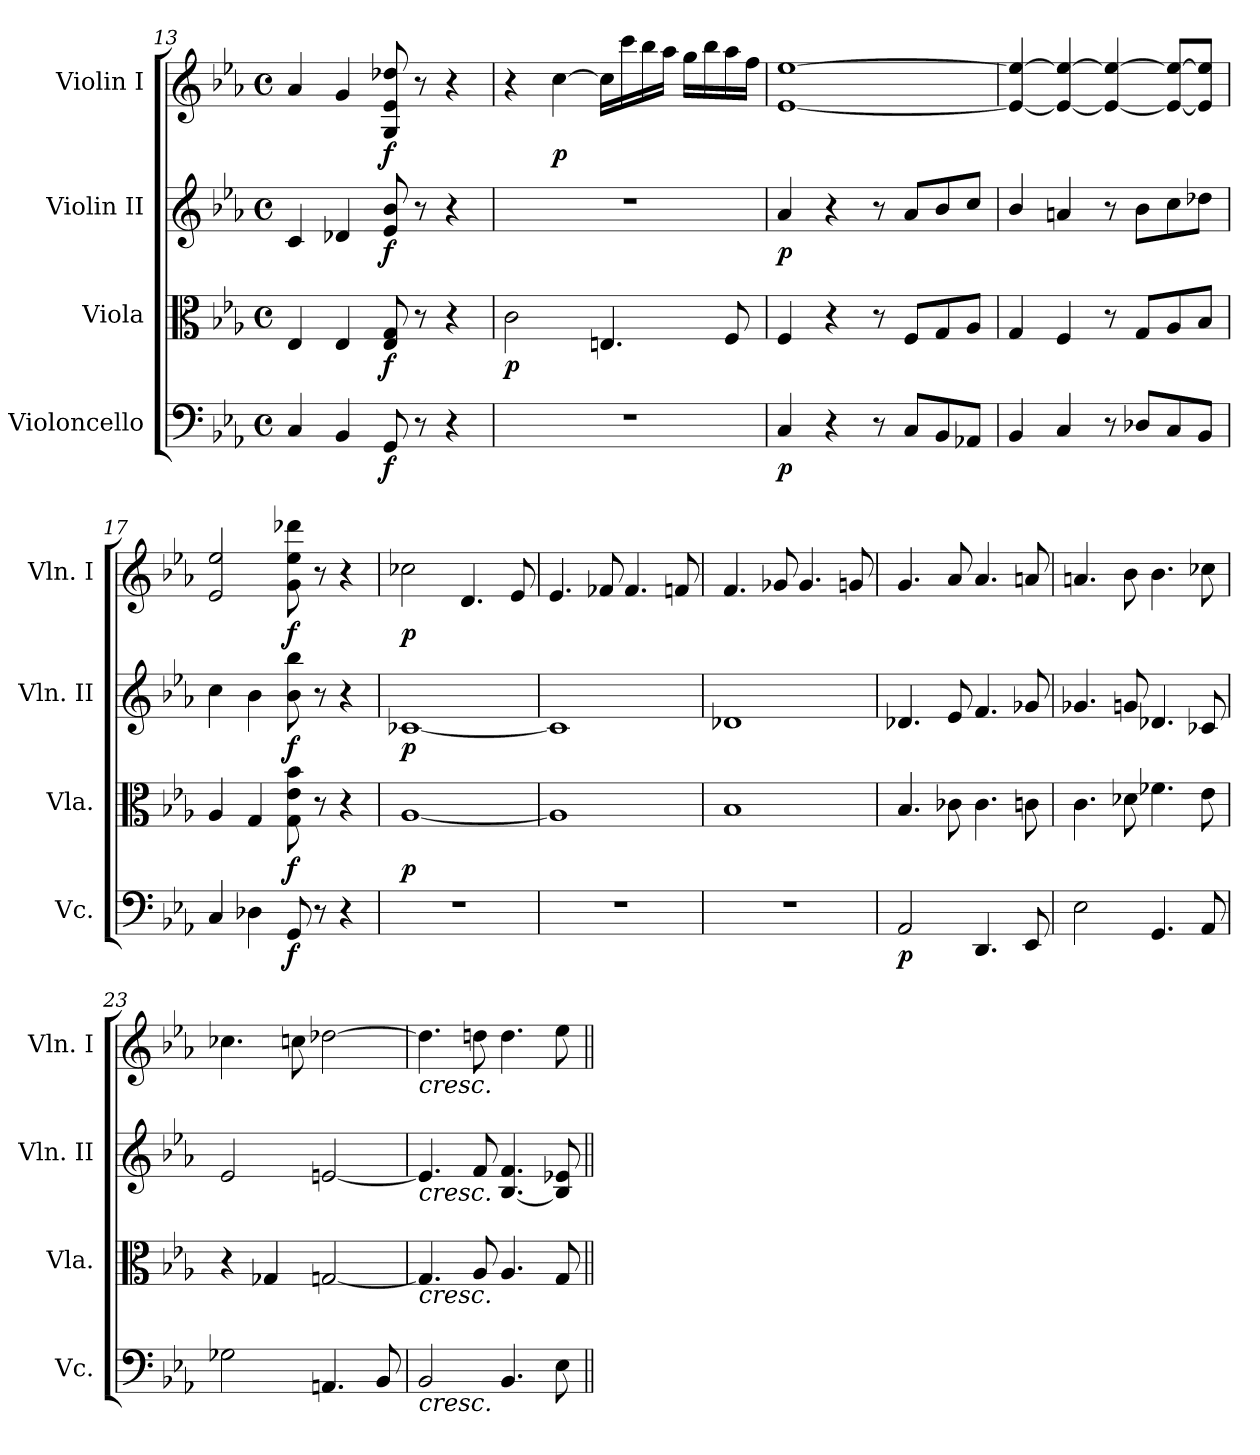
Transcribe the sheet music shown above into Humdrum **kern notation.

**kern	**dynam	**kern	**dynam	**kern	**dynam	**kern	**dynam
*part4	*part4	*part3	*part3	*part2	*part2	*part1	*part1
*staff4	*staff4	*staff3	*staff3	*staff2	*staff2	*staff1	*staff1
*I"Violoncello	*	*I"Viola	*	*I"Violin II	*	*I"Violin I	*
*I'Vc.	*	*I'Vla.	*	*I'Vln. II	*	*I'Vln. I	*
*clefF4	*	*clefC3	*	*clefG2	*	*clefG2	*
*k[b-e-a-]	*	*k[b-e-a-]	*	*k[b-e-a-]	*	*k[b-e-a-]	*
*E-:	*	*E-:	*	*E-:	*	*E-:	*
*M4/4	*	*M4/4	*	*M4/4	*	*M4/4	*
*met(c)	*	*met(c)	*	*met(c)	*	*met(c)	*
=13	=13	=13	=13	=13	=13	=13	=13
4C/	.	4E-/	.	4c/	.	4a-/	.
4BB-/	.	4E-/	.	4d-X/	.	4g/	.
!	!LO:DY:b	!	!LO:DY:b	!	!LO:DY:b	!	!LO:DY:b
8GG/	f	8E-/ 8G/	f	8e-/ 8b-/	f	8G/ 8e-/ 8dd-X/	f
8r	.	8r	.	8r	.	8r	.
4r	.	4r	.	4r	.	4r	.
=14	=14	=14	=14	=14	=14	=14	=14
!	!	!	!LO:DY:b	!	!	!	!
1r	.	2c\	p	1r	.	4r	.
!	!	!	!	!	!	!	!LO:DY:b
.	.	.	.	.	.	[4cc\	p
.	.	4.En/	.	.	.	16cc\LL]	.
.	.	.	.	.	.	16ccc\	.
.	.	.	.	.	.	16bb-\	.
.	.	.	.	.	.	16aa-\JJ	.
.	.	.	.	.	.	16gg\LL	.
.	.	.	.	.	.	16bb-\	.
.	.	8F/	.	.	.	16aa-\	.
.	.	.	.	.	.	16ff\JJ	.
=15	=15	=15	=15	=15	=15	=15	=15
!	!LO:DY:b	!	!	!	!LO:DY:b	!	!
4C/	p	4F/	.	4a-/	p	[1e- [1ee-	.
4r	.	4r	.	4r	.	.	.
8r	.	8r	.	8r	.	.	.
8C/L	.	8F/L	.	8a-/L	.	.	.
8BB-/	.	8G/	.	8b-/	.	.	.
8AA-X/J	.	8A-/J	.	8cc/J	.	.	.
=16	=16	=16	=16	=16	=16	=16	=16
4BB-/	.	4G/	.	4b-/	.	4e-/_ 4ee-/_	.
4C/	.	4F/	.	4an/	.	4e-/_ 4ee-/_	.
8r	.	8r	.	8r	.	4e-/_ 4ee-/_	.
8D-X/L	.	8G/L	.	8b-\L	.	.	.
8C/	.	8A-/	.	8cc\	.	8e-/_ 8ee-/_L	.
8BB-/J	.	8B-/J	.	8dd-X\J	.	8e-/] 8ee-/]J	.
=17	=17	=17	=17	=17	=17	=17	=17
4C/	.	4A-/	.	4cc\	.	2e-/ 2ee-/	.
4D-X\	.	4G/	.	4b-\	.	.	.
!	!LO:DY:b	!	!LO:DY:b	!	!LO:DY:b	!	!LO:DY:b
8GG/	f	8G\ 8e-\ 8b-\	f	8b-\ 8bb-\	f	8g\ 8ee-\ 8ddd-X\	f
8r	.	8r	.	8r	.	8r	.
4r	.	4r	.	4r	.	4r	.
=18	=18	=18	=18	=18	=18	=18	=18
!	!	!	!LO:DY:b	!	!LO:DY:b	!	!LO:DY:b
1r	.	[1A-	p	[1c-X	p	2cc-X\	p
.	.	.	.	.	.	4.d/	.
.	.	.	.	.	.	8e-/	.
=19	=19	=19	=19	=19	=19	=19	=19
1r	.	1A-]	.	1c-]	.	4.e-/	.
.	.	.	.	.	.	8f-X/	.
.	.	.	.	.	.	4.f-/	.
.	.	.	.	.	.	8fn/	.
=20	=20	=20	=20	=20	=20	=20	=20
1r	.	1B-	.	1d-X	.	4.f/	.
.	.	.	.	.	.	8g-X/	.
.	.	.	.	.	.	4.g-/	.
.	.	.	.	.	.	8gn/	.
=21	=21	=21	=21	=21	=21	=21	=21
!	!LO:DY:b	!	!	!	!	!	!
2AA-/	p	4.B-/	.	4.d-X/	.	4.g/	.
.	.	8c-X\	.	8e-/	.	8a-/	.
4.DD/	.	4.c-\	.	4.f/	.	4.a-/	.
8EE-/	.	8cn\	.	8g-X/	.	8an/	.
=22	=22	=22	=22	=22	=22	=22	=22
2E-\	.	4.c\	.	4.g-X/	.	4.an/	.
.	.	8d-X\	.	8gn/	.	8b-\	.
4.GG/	.	4.f-X\	.	4.d-X/	.	4.b-\	.
8AA-/	.	8e-\	.	8c-X/	.	8cc-X\	.
=23	=23	=23	=23	=23	=23	=23	=23
2G-X\	.	4r	.	2e-/	.	4.cc-X\	.
.	.	4G-X/	.	.	.	.	.
.	.	.	.	.	.	8ccn\	.
4.AAn/	.	[2Gn/	.	[2en/	.	[2dd-X\	.
8BB-/	.	.	.	.	.	.	.
=24	=24	=24	=24	=24	=24	=24	=24
!	!	!	!	!	!	!LO:TX:b:i:t=cresc.	!
!	!	!	!	!LO:TX:b:i:t=cresc.	!	!	!
!	!	!LO:TX:b:i:t=cresc.	!	!	!	!	!
!LO:TX:b:i:t=cresc.	!	!	!	!	!	!	!
2BB-/	.	4.G/]	.	4.e/]	.	4.dd-\]	.
.	.	8A-/	.	8f/	.	8ddn\	.
4.BB-/	.	4.A-/	.	[4.B-/ 4.f/	.	4.dd\	.
8E-\	.	8G/	.	8B-/] 8e-X/	.	8ee-\	.
=||	=||	=||	=||	=||	=||	=||	=||
*-	*-	*-	*-	*-	*-	*-	*-
